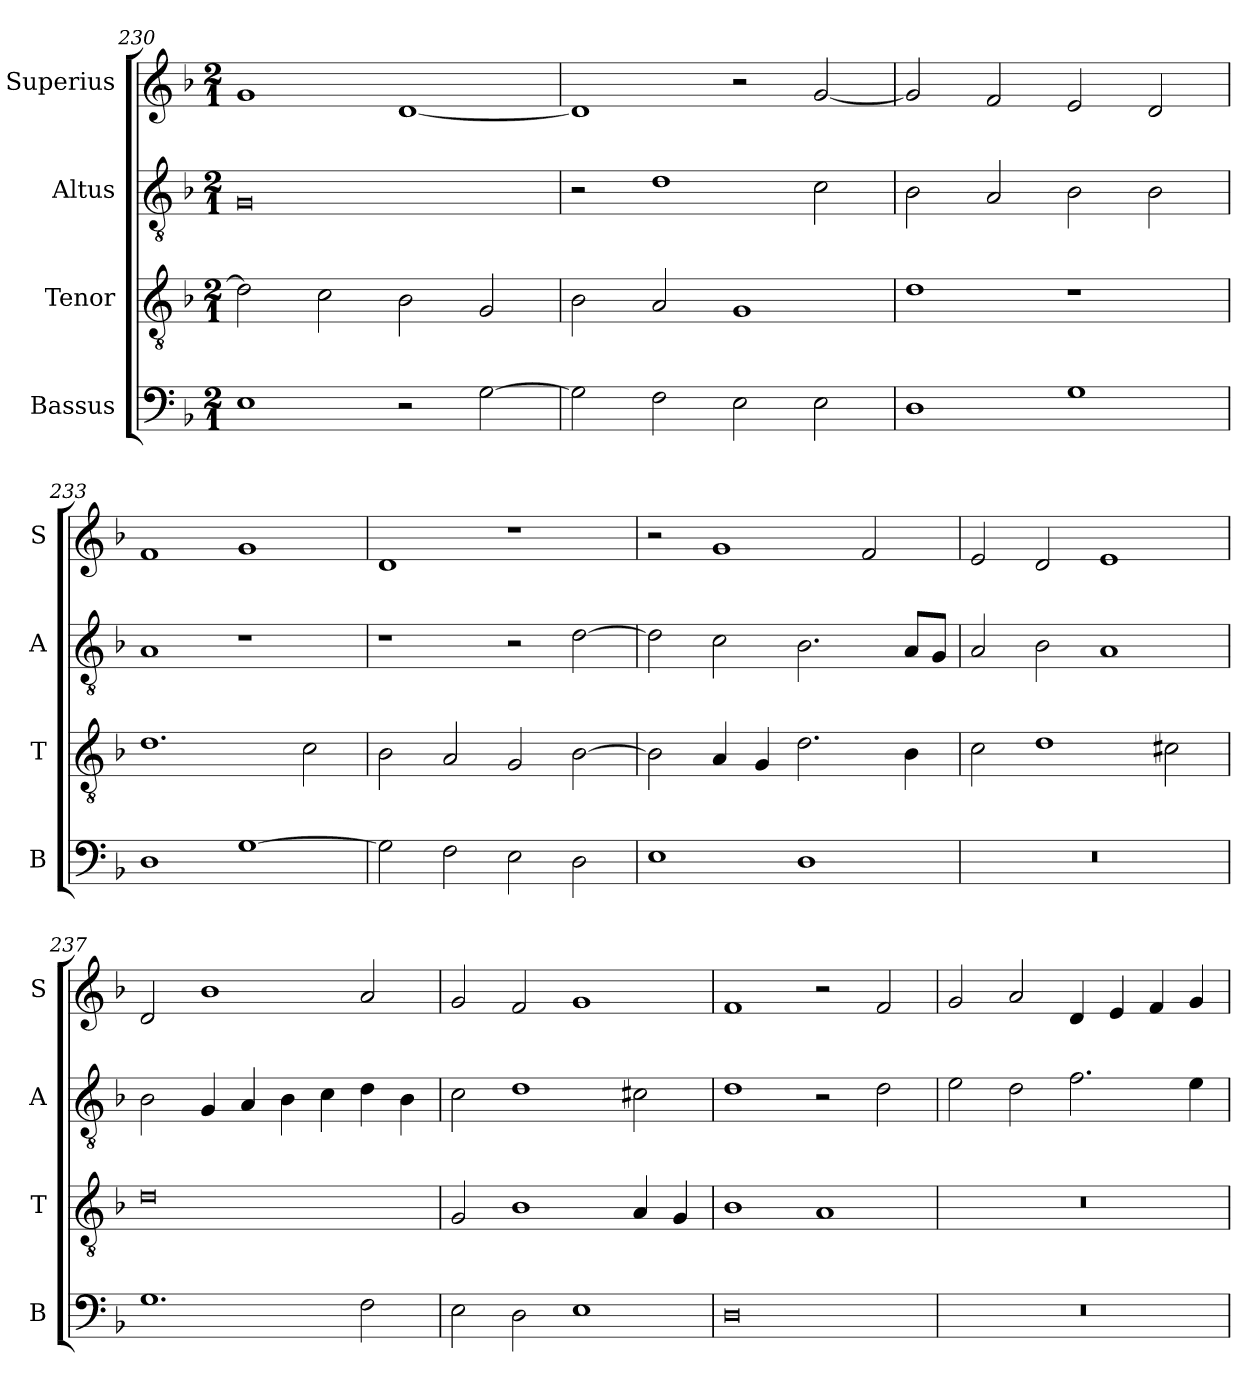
**kern	**kern	**kern	**kern
*part4	*part3	*part2	*part1
*staff4	*staff3	*staff2	*staff1
*I"Bassus	*I"Tenor	*I"Altus	*I"Superius
*I'B	*I'T	*I'A	*I'S
*clefF4	*clefGv2	*clefGv2	*clefG2
*k[b-]	*k[b-]	*k[b-]	*k[b-]
*F:	*F:	*F:	*F:
*M2/1	*M2/1	*M2/1	*M2/1
=230	=230	=230	=230
1E	2d]	0G	1g
.	2c	.	.
2r	2B-	.	[1d
[2G	2G	.	.
=231	=231	=231	=231
2G]	2B-	2r	1d]
2F	2A	1d	.
2E	1G	.	2r
2E	.	2c	[2g
=232	=232	=232	=232
1D	1d	2B-	2g]
.	.	2A	2f
1G	1r	2B-	2e
.	.	2B-	2d
=233	=233	=233	=233
1D	1.d	1A	1f
[1G	.	1r	1g
.	2c	.	.
=234	=234	=234	=234
2G]	2B-	1r	1d
2F	2A	.	.
2E	2G	2r	1r
2D	[2B-	[2d	.
=235	=235	=235	=235
1E	2B-]	2d]	2r
.	4A	2c	1g
.	4G	.	.
1D	2.d	2.B-	.
.	.	.	2f
.	4B-	8AL	.
.	.	8GJ	.
=236	=236	=236	=236
0r	2c	2A	2e
.	1d	2B-	2d
.	.	1A	1e
.	2c#X	.	.
=237	=237	=237	=237
1.G	0d	2B-	2d
.	.	4G	1b-
.	.	4A	.
.	.	4B-	.
.	.	4c	.
2F	.	4d	2a
.	.	4B-	.
=238	=238	=238	=238
2E	2G	2c	2g
2D	1B-	1d	2f
1E	.	.	1g
.	4A	2c#X	.
.	4G	.	.
=239	=239	=239	=239
0D	1B-	1d	1f
.	1A	2r	2r
.	.	2d	2f
=240	=240	=240	=240
0r	0r	2e	2g
.	.	2d	2a
.	.	2.f	4d
.	.	.	4e
.	.	.	4f
.	.	4e	4g
=	=	=	=
*-	*-	*-	*-
